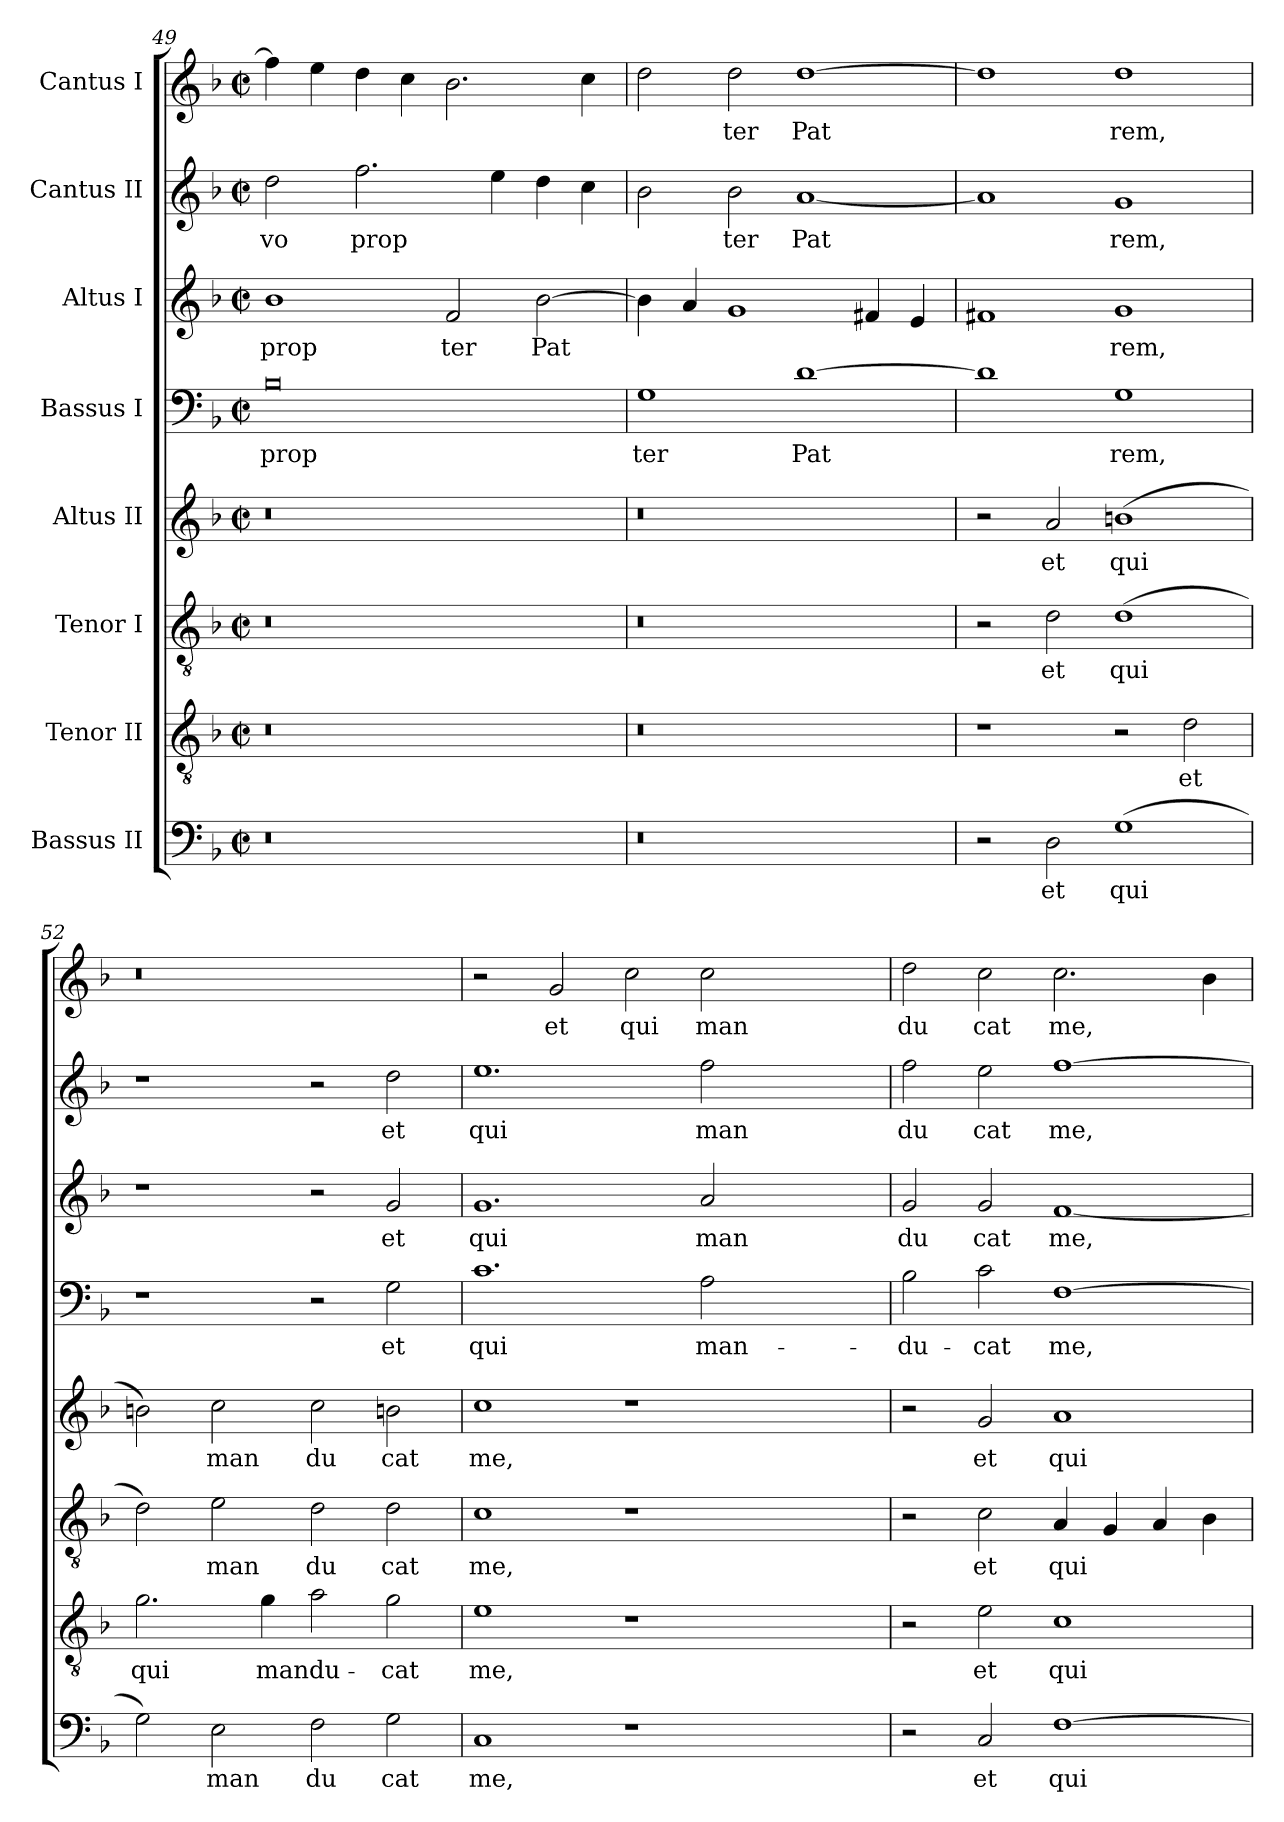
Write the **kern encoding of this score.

**kern	**text	**kern	**text	**kern	**text	**kern	**text	**kern	**text	**kern	**text	**kern	**text	**kern	**text
*part8	*part8	*part7	*part7	*part6	*part6	*part5	*part5	*part4	*part4	*part3	*part3	*part2	*part2	*part1	*part1
*staff8	*staff8	*staff7	*staff7	*staff6	*staff6	*staff5	*staff5	*staff4	*staff4	*staff3	*staff3	*staff2	*staff2	*staff1	*staff1
*I"Bassus II	*	*I"Tenor II	*	*I"Tenor I	*	*I"Altus II	*	*I"Bassus I	*	*I"Altus I	*	*I"Cantus II	*	*I"Cantus I	*
*clefF4	*	*clefGv2	*	*clefGv2	*	*clefG2	*	*clefF4	*	*clefG2	*	*clefG2	*	*clefG2	*
*k[b-]	*	*k[b-]	*	*k[b-]	*	*k[b-]	*	*k[b-]	*	*k[b-]	*	*k[b-]	*	*k[b-]	*
*F:	*	*F:	*	*F:	*	*F:	*	*F:	*	*F:	*	*F:	*	*F:	*
*M2/2	*	*M2/2	*	*M2/2	*	*M2/2	*	*M2/2	*	*M2/2	*	*M2/2	*	*M2/2	*
*met(c|)	*	*met(c|)	*	*met(c|)	*	*met(c|)	*	*met(c|)	*	*met(c|)	*	*met(c|)	*	*met(c|)	*
=49	=49	=49	=49	=49	=49	=49	=49	=49	=49	=49	=49	=49	=49	=49	=49
!	!	!	!	!	!	!	!	!	!LO:LY:b:cj	!	!LO:LY:b:cj	!	!LO:LY:b:cj	!	!
0r	.	0r	.	0r	.	0r	.	0B-	prop	1b-	prop	2dd\	vo	4ff\]	.
.	.	.	.	.	.	.	.	.	.	.	.	.	.	4ee\	.
!	!	!	!	!	!	!	!	!	!	!	!	!	!LO:LY:b	!	!
.	.	.	.	.	.	.	.	.	.	.	.	2.ff\	prop	4dd\	.
.	.	.	.	.	.	.	.	.	.	.	.	.	.	4cc\	.
!	!	!	!	!	!	!	!	!	!	!	!LO:LY:b:cj	!	!	!	!
.	.	.	.	.	.	.	.	.	.	2f/	ter	.	.	2.b-\	.
.	.	.	.	.	.	.	.	.	.	.	.	4ee\	.	.	.
!	!	!	!	!	!	!	!	!	!	!	!LO:LY:b	!	!	!	!
.	.	.	.	.	.	.	.	.	.	[>2b-\	Pat	4dd\	.	.	.
.	.	.	.	.	.	.	.	.	.	.	.	4cc\	.	4cc\	.
=50	=50	=50	=50	=50	=50	=50	=50	=50	=50	=50	=50	=50	=50	=50	=50
!	!	!	!	!	!	!	!	!	!LO:LY:b:cj	!	!	!	!	!	!
0r	.	0r	.	0r	.	0r	.	1G	ter	4b-\]	.	2b-\	.	2dd\	.
.	.	.	.	.	.	.	.	.	.	4a/	.	.	.	.	.
!	!	!	!	!	!	!	!	!	!	!	!	!	!LO:LY:b:cj	!	!LO:LY:b:cj
.	.	.	.	.	.	.	.	.	.	1g	.	2b-\	ter	2dd\	ter
!	!	!	!	!	!	!	!	!	!LO:LY:b:cj	!	!	!	!LO:LY:b:cj	!	!LO:LY:b:cj
.	.	.	.	.	.	.	.	[>1d	Pat	.	.	[<1a	Pat	[>1dd	Pat
.	.	.	.	.	.	.	.	.	.	4f#X/	.	.	.	.	.
.	.	.	.	.	.	.	.	.	.	4e/	.	.	.	.	.
=51	=51	=51	=51	=51	=51	=51	=51	=51	=51	=51	=51	=51	=51	=51	=51
2r	.	1r	.	2r	.	2r	.	1d]	.	1f#X	.	1a]	.	1dd]	.
!	!LO:LY:b:cj	!	!	!	!LO:LY:b:cj	!	!LO:LY:b:cj	!	!	!	!	!	!	!	!
2D\	et	.	.	2d\	et	2a/	et	.	.	.	.	.	.	.	.
!	!LO:LY:b:cj	!	!	!	!LO:LY:b:cj	!	!LO:LY:b:cj	!	!LO:LY:b:cj	!	!LO:LY:b:cj	!	!LO:LY:b:cj	!	!LO:LY:b:cj
(>1G	qui	2r	.	(>1d	qui	(>1bn	qui	1G	rem,	1g	rem,	1g	rem,	1dd	rem,
!	!	!	!LO:LY:b:cj	!	!	!	!	!	!	!	!	!	!	!	!
.	.	2d\	et	.	.	.	.	.	.	.	.	.	.	.	.
!!LO:PB:g=z
=52	=52	=52	=52	=52	=52	=52	=52	=52	=52	=52	=52	=52	=52	=52	=52
!	!	!	!LO:LY:b:cj	!	!	!	!	!	!	!	!	!	!	!	!
2G\)	.	2.g\	qui	2d\)	.	2bn\)	.	1r	.	1r	.	1r	.	0r	.
!	!LO:LY:b:cj	!	!	!	!LO:LY:b:cj	!	!LO:LY:b:cj	!	!	!	!	!	!	!	!
2E\	man	.	.	2e\	man	2cc\	man	.	.	.	.	.	.	.	.
!	!	!	!LO:LY:b:cj	!	!	!	!	!	!	!	!	!	!	!	!
.	.	4g\	mandu-	.	.	.	.	.	.	.	.	.	.	.	.
!	!LO:LY:b:cj	!	!	!	!LO:LY:b:cj	!	!LO:LY:b:cj	!	!	!	!	!	!	!	!
2F\	du	2a\	.	2d\	du	2cc\	du	2r	.	2r	.	2r	.	.	.
!	!LO:LY:b:cj	!	!LO:LY:b:cj	!	!LO:LY:b:cj	!	!LO:LY:b:cj	!	!LO:LY:b:cj	!	!LO:LY:b:cj	!	!LO:LY:b:cj	!	!
2G\	cat	2g\	-cat	2d\	cat	2bn\	cat	2G\	et	2g/	et	2dd\	et	.	.
=53	=53	=53	=53	=53	=53	=53	=53	=53	=53	=53	=53	=53	=53	=53	=53
!	!LO:LY:b:cj	!	!LO:LY:b:cj	!	!LO:LY:b:cj	!	!LO:LY:b:cj	!	!LO:LY:b:cj	!	!LO:LY:b:cj	!	!LO:LY:b:cj	!	!
1C	me,	1e	me,	1c	me,	1cc	me,	1.c	qui	1.g	qui	1.ee	qui	2r	.
!	!	!	!	!	!	!	!	!	!	!	!	!	!	!	!LO:LY:b:cj
.	.	.	.	.	.	.	.	.	.	.	.	.	.	2g/	et
!LO:N:vis=1	!	!LO:N:vis=1	!	!LO:N:vis=1	!	!LO:N:vis=1	!	!	!	!	!	!	!	!	!LO:LY:b:cj
0r	.	0r	.	0r	.	0r	.	.	.	.	.	.	.	2cc\	qui
!	!	!	!	!	!	!	!	!	!LO:LY:b:cj	!	!LO:LY:b:cj	!	!LO:LY:b:cj	!	!LO:LY:b:cj
.	.	.	.	.	.	.	.	2A\	man-	2a/	man	2ff\	man	2cc\	man
.	.	.	.	.	.	.	.	1ryy	.	1ryy	.	1ryy	.	1ryy	.
=54	=54	=54	=54	=54	=54	=54	=54	=54	=54	=54	=54	=54	=54	=54	=54
!	!	!	!	!	!	!	!	!	!LO:LY:b:cj	!	!LO:LY:b:cj	!	!LO:LY:b:cj	!	!LO:LY:b:cj
2r	.	2r	.	2r	.	2r	.	2B-\	-du-	2g/	du	2ff\	du	2dd\	du
!	!LO:LY:b:cj	!	!LO:LY:b:cj	!	!LO:LY:b:cj	!	!LO:LY:b:cj	!	!LO:LY:b:cj	!	!LO:LY:b:cj	!	!LO:LY:b:cj	!	!LO:LY:b:cj
2C/	et	2e\	et	2c\	et	2g/	et	2c\	-cat	2g/	cat	2ee\	cat	2cc\	cat
!	!LO:LY:b:cj	!	!LO:LY:b:cj	!	!LO:LY:b	!	!LO:LY:b:cj	!	!LO:LY:b:cj	!	!LO:LY:b:cj	!	!LO:LY:b:cj	!	!LO:LY:b
[>1F	qui	1c	qui	4A/	qui	1a	qui	[>1F	me,	[<1f	me,	[>1ff	me,	2.cc\	me,
.	.	.	.	4G/	.	.	.	.	.	.	.	.	.	.	.
.	.	.	.	4A/	.	.	.	.	.	.	.	.	.	.	.
.	.	.	.	4B-\	.	.	.	.	.	.	.	.	.	4b-\	.
=	=	=	=	=	=	=	=	=	=	=	=	=	=	=	=
*-	*-	*-	*-	*-	*-	*-	*-	*-	*-	*-	*-	*-	*-	*-	*-
